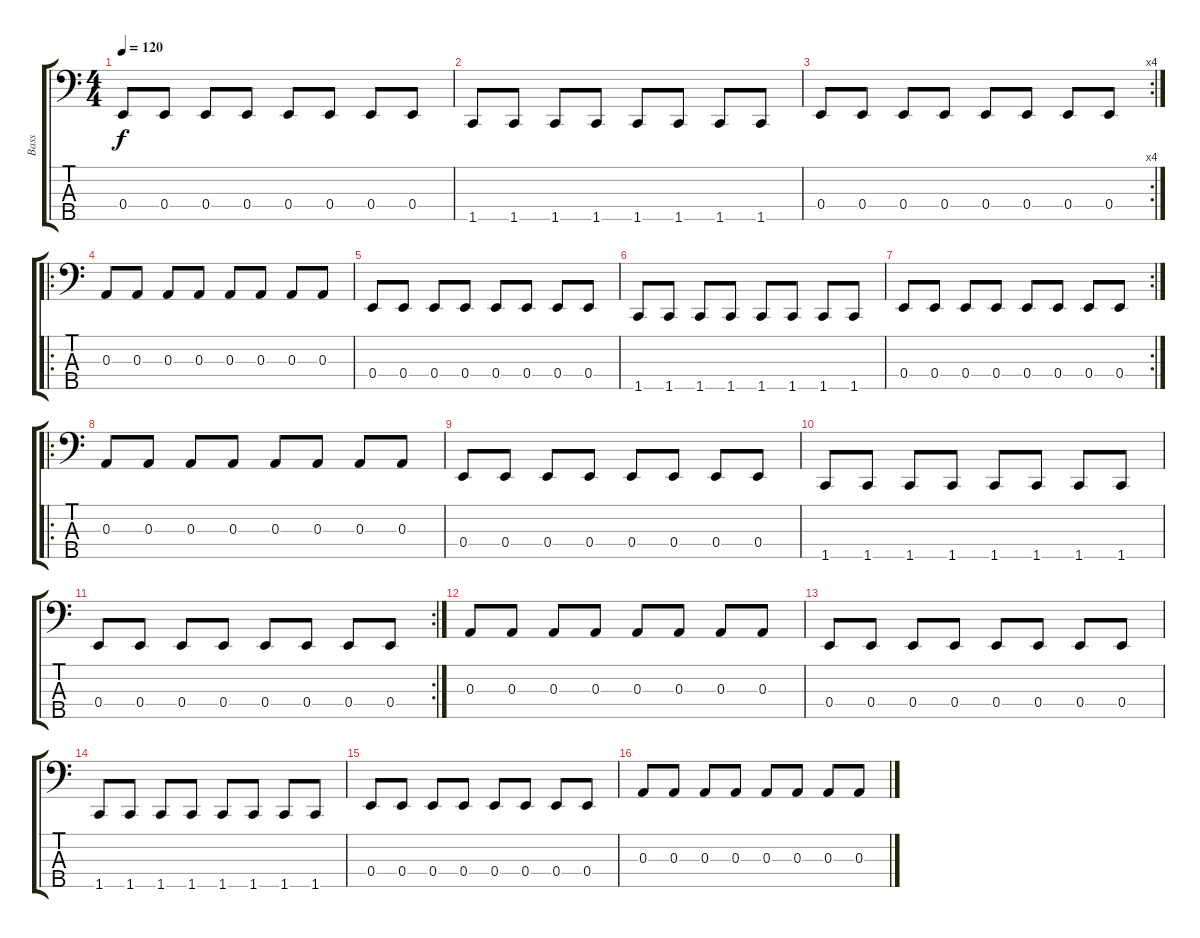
\track ("Bass" "Bass") {instrument electricbassfinger}
\staff {score tabs}
\tuning (G2 D2 A1 E1 B0) {hide}
\ts (4 4)
\tempo 120
\clef f4
\ks c
0.4.8{dy f} 0.4.8 0.4.8 0.4.8 0.4.8 0.4.8 0.4.8 0.4.8 |
1.5.8 1.5.8 1.5.8 1.5.8 1.5.8 1.5.8 1.5.8 1.5.8 |
\rc 4
0.4.8 0.4.8 0.4.8 0.4.8 0.4.8 0.4.8 0.4.8 0.4.8 |
\ro
0.3.8 0.3.8 0.3.8 0.3.8 0.3.8 0.3.8 0.3.8 0.3.8 |
0.4.8 0.4.8 0.4.8 0.4.8 0.4.8 0.4.8 0.4.8 0.4.8 |
1.5.8 1.5.8 1.5.8 1.5.8 1.5.8 1.5.8 1.5.8 1.5.8 |
\rc 2
0.4.8 0.4.8 0.4.8 0.4.8 0.4.8 0.4.8 0.4.8 0.4.8 |
\ro
0.3.8 0.3.8 0.3.8 0.3.8 0.3.8 0.3.8 0.3.8 0.3.8 |
0.4.8 0.4.8 0.4.8 0.4.8 0.4.8 0.4.8 0.4.8 0.4.8 |
1.5.8 1.5.8 1.5.8 1.5.8 1.5.8 1.5.8 1.5.8 1.5.8 |
\rc 2
0.4.8 0.4.8 0.4.8 0.4.8 0.4.8 0.4.8 0.4.8 0.4.8 |
0.3.8 0.3.8 0.3.8 0.3.8 0.3.8 0.3.8 0.3.8 0.3.8 |
0.4.8 0.4.8 0.4.8 0.4.8 0.4.8 0.4.8 0.4.8 0.4.8 |
1.5.8 1.5.8 1.5.8 1.5.8 1.5.8 1.5.8 1.5.8 1.5.8 |
0.4.8 0.4.8 0.4.8 0.4.8 0.4.8 0.4.8 0.4.8 0.4.8 |
0.3.8 0.3.8 0.3.8 0.3.8 0.3.8 0.3.8 0.3.8 0.3.8
